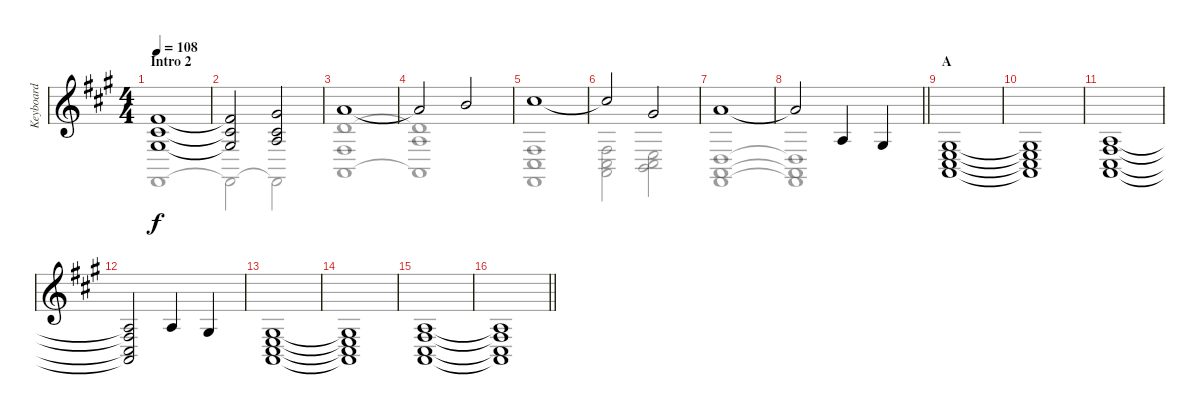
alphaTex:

\track ("Keyboard" "Keyboard") {instrument pad8sweep}
\staff {score}
\tuning (Eb4 Bb3 Gb3 Db3 Ab2 Db2) {hide}
\voice
\ts (4 4)
\section ("" "Intro 2")
\tempo 108
\clef g2
\ks f#minor
(3.1 7.3 7.4).1{dy f} |
(3.1{t} 7.3{t} 7.4{t}).2 (5.1 7.3 8.4).2 |
6.1.1 |
6.1{t}.2 8.1.2 |
10.1.1 |
10.1{t}.2 5.1.2 |
6.1.1 |
\barLineRight lightlight
6.1{t}.2 3.3.4 2.3.4 |
\section ("" "A")
(2.3 3.4 5.5 8.6).1 |
(2.3{t} 3.4{t} 5.5{t} 8.6{t}).1 |
(3.3 5.4 5.5 8.6).1 |
(3.3{t} 5.4{t} 5.5{t} 8.6{t}).2 3.3.4 2.3.4 |
(2.3 3.4 5.5 8.6).1 |
(2.3{t} 3.4{t} 5.5{t} 8.6{t}).1 |
(3.3 5.4 5.5 8.6).1 |
\barLineRight lightlight
(3.3{t} 5.4{t} 5.5{t} 8.6{t}).1
\voice
\clef g2
\ottava regular
\simile none
\ks f#minor
5.6.1{dy f} |
5.6{t}.2 5.6{t}.2 |
(8.3 10.5 8.6).1 |
(8.3{t} 8.4 8.6{t}).1 |
(5.4 5.5 5.6).1 |
(5.4 5.5 8.6).2 (3.4 5.5 10.6).2 |
(1.4 1.5 5.6).1 |
\barLineRight lightlight
(1.4{t} 1.5{t} 5.6{t}).1 |
|
|
|
|
|
|
|
\barLineRight lightlight
